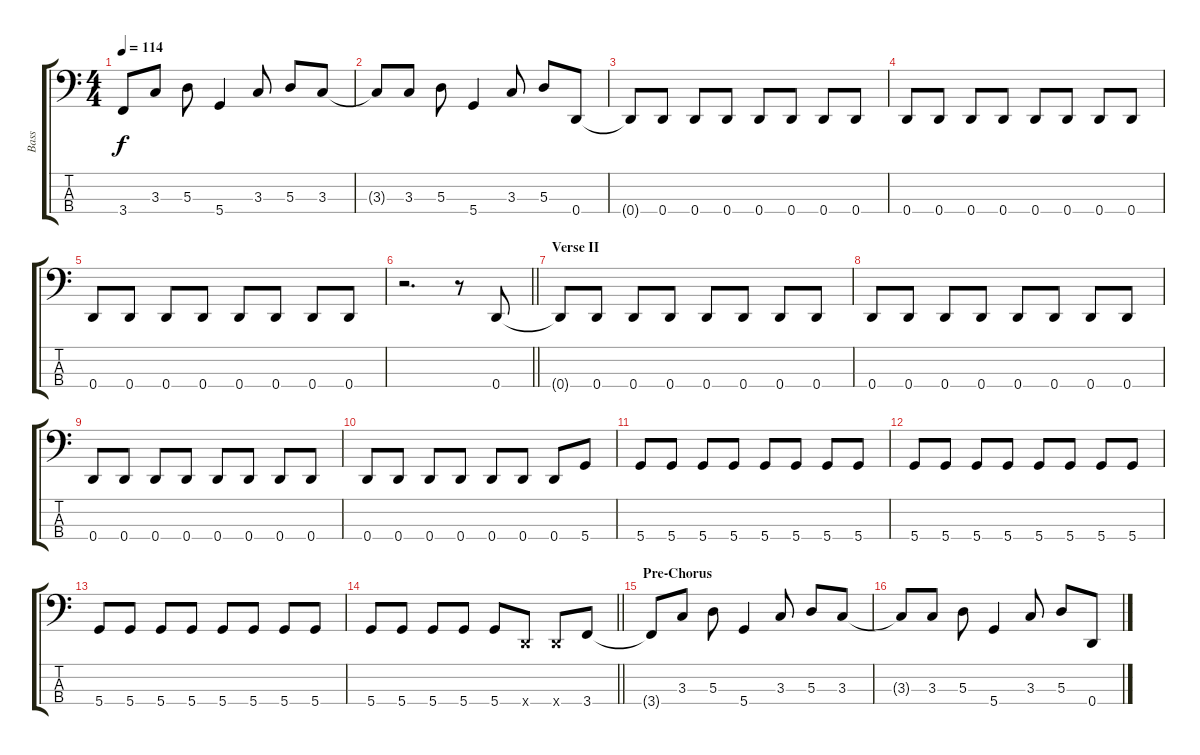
\track ("Bass" "Bass") {instrument electricbassfinger}
\staff {score tabs}
\tuning (G2 D2 A1 D1) {hide}
\ts (4 4)
\tempo 114
\clef f4
\ks c
3.4{t}.8{dy f} 3.3.8 5.3.8 5.4.4 3.3.8 5.3.8 3.3.8 |
3.3{t}.8 3.3.8 5.3.8 5.4.4 3.3.8 5.3.8 0.4.8 |
0.4{t}.8 0.4.8 0.4.8 0.4.8 0.4.8 0.4.8 0.4.8 0.4.8 |
0.4.8 0.4.8 0.4.8 0.4.8 0.4.8 0.4.8 0.4.8 0.4.8 |
0.4.8 0.4.8 0.4.8 0.4.8 0.4.8 0.4.8 0.4.8 0.4.8 |
\barLineRight lightlight
r.2{d} r.8 0.4.8 |
\section ("" "Verse II")
0.4{t}.8 0.4.8 0.4.8 0.4.8 0.4.8 0.4.8 0.4.8 0.4.8 |
0.4.8 0.4.8 0.4.8 0.4.8 0.4.8 0.4.8 0.4.8 0.4.8 |
0.4.8 0.4.8 0.4.8 0.4.8 0.4.8 0.4.8 0.4.8 0.4.8 |
0.4.8 0.4.8 0.4.8 0.4.8 0.4.8 0.4.8 0.4.8 5.4.8 |
5.4.8 5.4.8 5.4.8 5.4.8 5.4.8 5.4.8 5.4.8 5.4.8 |
5.4.8 5.4.8 5.4.8 5.4.8 5.4.8 5.4.8 5.4.8 5.4.8 |
5.4.8 5.4.8 5.4.8 5.4.8 5.4.8 5.4.8 5.4.8 5.4.8 |
\barLineRight lightlight
5.4.8 5.4.8 5.4.8 5.4.8 5.4.8 0.4{x}.8 0.4{x}.8 3.4.8 |
\section ("" "Pre-Chorus")
3.4{t}.8 3.3.8 5.3.8 5.4.4 3.3.8 5.3.8 3.3.8 |
3.3{t}.8 3.3.8 5.3.8 5.4.4 3.3.8 5.3.8 0.4.8
